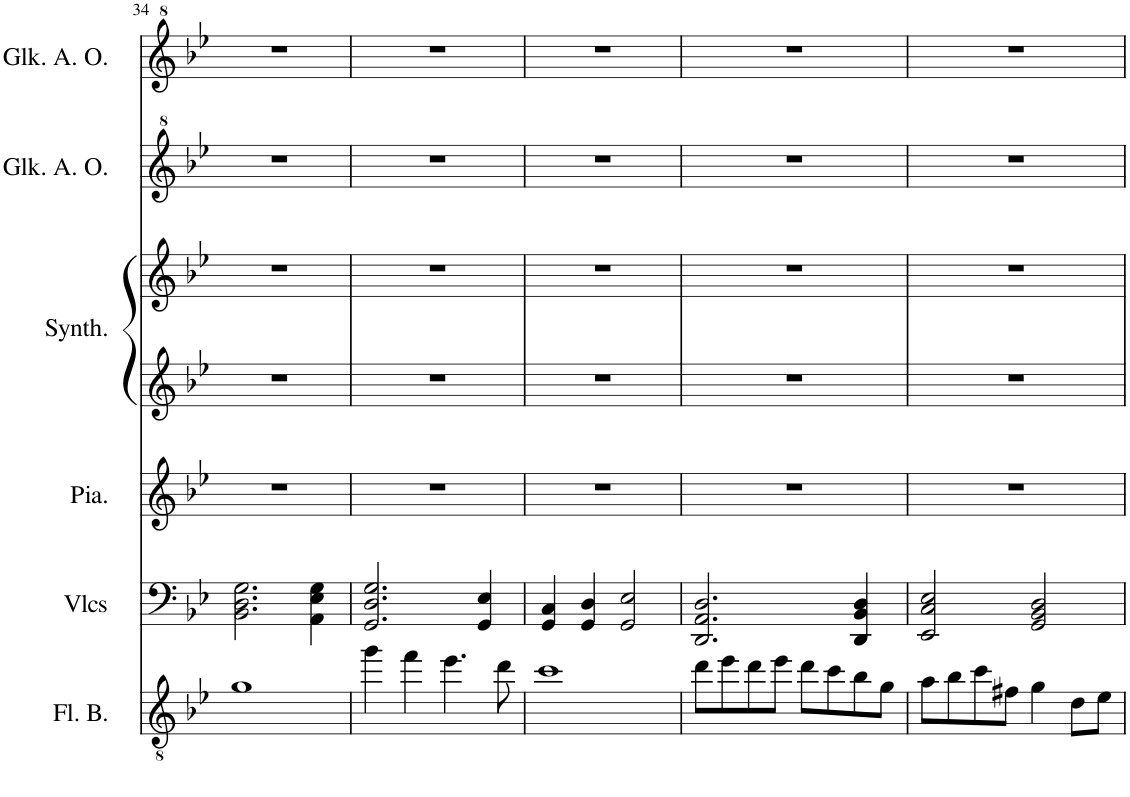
**kern	**kern	**kern	**kern	**kern	**kern	**kern
*part6	*part5	*part4	*part3	*part3	*part2	*part1
*staff7	*staff6	*staff5	*staff4	*staff3	*staff2	*staff1
*I"Flûte basse	*I"Violoncelles	*I"Piano	*I"Synthétiseur d'instruments à cordes	*	*I"Glockenspiel Alto Orff	*I"Glockenspiel Alto Orff
*I'Fl. B.	*I'Vlcs	*I'Pia.	*I'Synth.	*	*I'Glk. A. O.	*I'Glk. A. O.
!!LO:PB:g=z
*clefGv2	*clefF4	*clefG2	*clefG2	*clefG2	*clefG^2	*clefG^2
*k[b-e-]	*k[b-e-]	*k[b-e-]	*k[b-e-]	*k[b-e-]	*k[b-e-]	*k[b-e-]
*M4/4	*M4/4	*M4/4	*M4/4	*M4/4	*M4/4	*M4/4
=34	=34	=34	=34	=34	=34	=34
1g	2.BB-\ 2.D\ 2.G\	1r	1r	1r	1r	1r
.	4AA\ 4E-\ 4G\	.	.	.	.	.
=35	=35	=35	=35	=35	=35	=35
4gg\	2.GG/ 2.D/ 2.G/	1r	1r	1r	1r	1r
4ff\	.	.	.	.	.	.
4.ee-\	.	.	.	.	.	.
.	4GG/ 4E-/	.	.	.	.	.
8dd\	.	.	.	.	.	.
=36	=36	=36	=36	=36	=36	=36
1cc	4GG/ 4C/	1r	1r	1r	1r	1r
.	4GG/ 4D/	.	.	.	.	.
.	2GG/ 2E-/	.	.	.	.	.
=37	=37	=37	=37	=37	=37	=37
8dd\L	2.DD/ 2.AA/ 2.D/	1r	1r	1r	1r	1r
8ee-\	.	.	.	.	.	.
8dd\	.	.	.	.	.	.
8ee-\J	.	.	.	.	.	.
8dd\L	.	.	.	.	.	.
8cc\	.	.	.	.	.	.
8b-\	4DD/ 4BB-/ 4D/	.	.	.	.	.
8g\J	.	.	.	.	.	.
=38	=38	=38	=38	=38	=38	=38
8a\L	2EE-/ 2C/ 2E-/	1r	1r	1r	1r	1r
8b-\	.	.	.	.	.	.
8cc\	.	.	.	.	.	.
8f#X\J	.	.	.	.	.	.
4g\	2GG/ 2BB-/ 2D/	.	.	.	.	.
8d\L	.	.	.	.	.	.
8e-\J	.	.	.	.	.	.
=	=	=	=	=	=	=
*-	*-	*-	*-	*-	*-	*-
